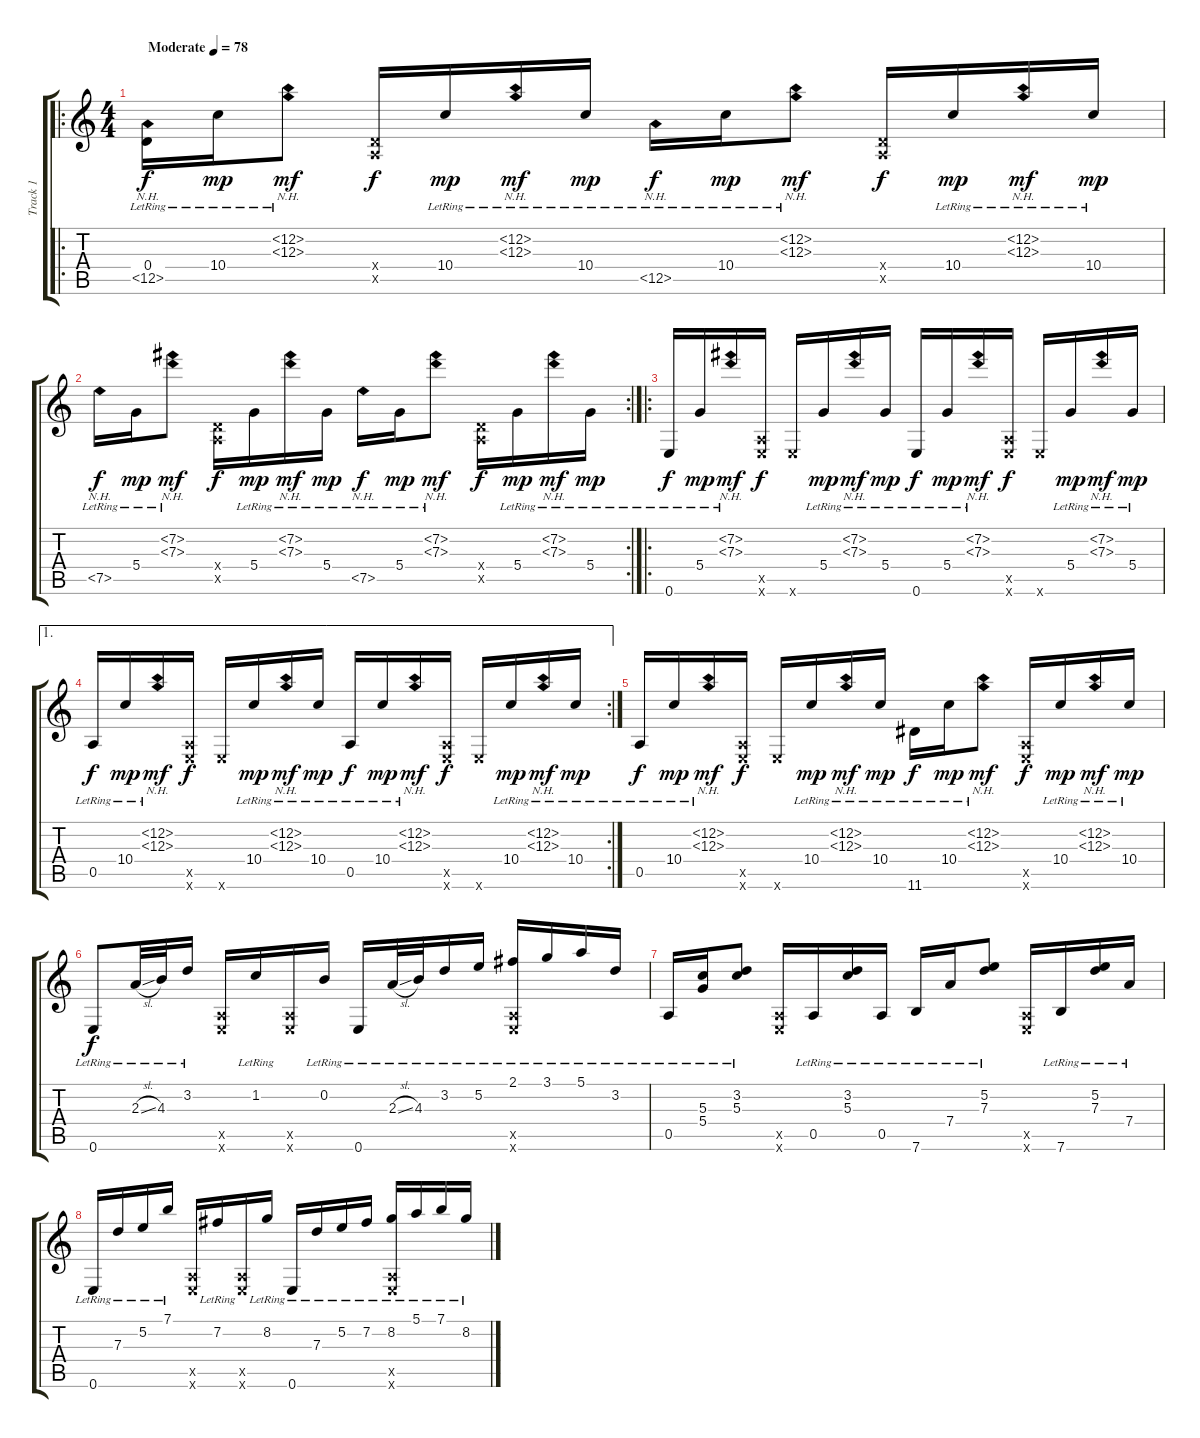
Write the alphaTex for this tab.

\track ("Track 1" "Track 1") {instrument acousticguitarsteel}
\staff {score tabs}
\tuning (E4 B3 G3 D3 A2 E2) {hide}
\ro
\ts (4 4)
\tempo (78 "Moderate")
\clef g2
\ks c
(0.4 12.5{nh lr}).16{dy f instrument acousticguitarsteel} 10.4{lr}.16{dy mp} (12.2{nh lr} 12.3{nh lr}).8{dy mf} (0.4{x} 0.5{x}).16{dy f} 10.4{lr}.16{dy mp} (12.2{nh lr} 12.3{nh lr}).16{dy mf} 10.4{lr}.16{dy mp} 12.5{nh lr}.16{dy f} 10.4{lr}.16{dy mp} (12.2{nh lr} 12.3{nh lr}).8{dy mf} (0.4{x} 0.5{x}).16{dy f} 10.4{lr}.16{dy mp} (12.2{nh lr} 12.3{nh lr}).16{dy mf} 10.4{lr}.16{dy mp} |
\rc 2
7.5{nh lr}.16{dy f} 5.4{lr}.16{dy mp} (7.2{nh lr} 7.3{nh lr}).8{dy mf} (0.4{x} 0.5{x}).16{dy f} 5.4{lr}.16{dy mp} (7.2{nh lr} 7.3{nh lr}).16{dy mf} 5.4{lr}.16{dy mp} 7.5{nh lr}.16{dy f} 5.4{lr}.16{dy mp} (7.2{nh lr} 7.3{nh lr}).8{dy mf} (0.4{x} 0.5{x}).16{dy f} 5.4{lr}.16{dy mp} (7.2{nh lr} 7.3{nh lr}).16{dy mf} 5.4{lr}.16{dy mp} |
\ro
0.6{lr}.16{dy f} 5.4{lr}.16{dy mp} (7.2{nh lr} 7.3{nh lr}).16{dy mf} (0.5{x} 0.6{x}).16{dy f} 0.6{x}.16 5.4{lr}.16{dy mp} (7.2{nh lr} 7.3{nh lr}).16{dy mf} 5.4{lr}.16{dy mp} 0.6{lr}.16{dy f} 5.4{lr}.16{dy mp} (7.2{nh lr} 7.3{nh lr}).16{dy mf} (0.5{x} 0.6{x}).16{dy f} 0.6{x}.16 5.4{lr}.16{dy mp} (7.2{nh lr} 7.3{nh lr}).16{dy mf} 5.4{lr}.16{dy mp} |
\ae 1
\rc 2
0.5{lr}.16{dy f} 10.4{lr}.16{dy mp} (12.2{nh lr} 12.3{nh lr}).16{dy mf} (0.5{x} 0.6{x}).16{dy f} 0.6{x}.16 10.4{lr}.16{dy mp} (12.2{nh lr} 12.3{nh lr}).16{dy mf} 10.4{lr}.16{dy mp} 0.5{lr}.16{dy f} 10.4{lr}.16{dy mp} (12.2{nh lr} 12.3{nh lr}).16{dy mf} (0.5{x} 0.6{x}).16{dy f} 0.6{x}.16 10.4{lr}.16{dy mp} (12.2{nh lr} 12.3{nh lr}).16{dy mf} 10.4{lr}.16{dy mp} |
0.5{lr}.16{dy f} 10.4{lr}.16{dy mp} (12.2{nh lr} 12.3{nh lr}).16{dy mf} (0.5{x} 0.6{x}).16{dy f} 0.6{x}.16 10.4{lr}.16{dy mp} (12.2{nh lr} 12.3{nh lr}).16{dy mf} 10.4{lr}.16{dy mp} 11.6{lr}.16{dy f} 10.4{lr}.16{dy mp} (12.2{nh lr} 12.3{nh lr}).8{dy mf} (0.5{x} 0.6{x}).16{dy f} 10.4{lr}.16{dy mp} (12.2{nh lr} 12.3{nh lr}).16{dy mf} 10.4{lr}.16{dy mp} |
0.6{lr}.8{dy f} 2.3{sl lr}.32 4.3{lr}.32 3.2{lr}.16 (0.5{x} 0.6{x}).16 1.2{lr}.16 (0.5{x} 0.6{x}).16 0.2{lr}.16 0.6{lr}.16 2.3{sl lr}.32 4.3{lr}.32 3.2{lr}.16 5.2{lr}.16 (2.1{lr} 0.5{x} 0.6{x}).16 3.1{lr}.16 5.1{lr}.16 3.2{lr}.16 |
0.5{lr}.16 (5.3{lr} 5.4{lr}).16 (3.2{lr} 5.3{lr}).8 (0.5{x} 0.6{x}).16 0.5{lr}.16 (3.2{lr} 5.3{lr}).16 0.5{lr}.16 7.6{lr}.16 7.4{lr}.16 (5.2{lr} 7.3{lr}).8 (0.5{x} 0.6{x}).16 7.6{lr}.16 (5.2{lr} 7.3{lr}).16 7.4{lr}.16 |
0.6{lr}.16 7.3{lr}.16 5.2{lr}.16 7.1{lr}.16 (0.5{x} 0.6{x}).16 7.2{lr}.16 (0.5{x} 0.6{x}).16 8.2{lr}.16 0.6{lr}.16 7.3{lr}.16 5.2{lr}.16 7.2{lr}.16 (8.2{lr} 0.5{x} 0.6{x}).16 5.1{lr}.16 7.1{lr}.16 8.2{lr}.16
